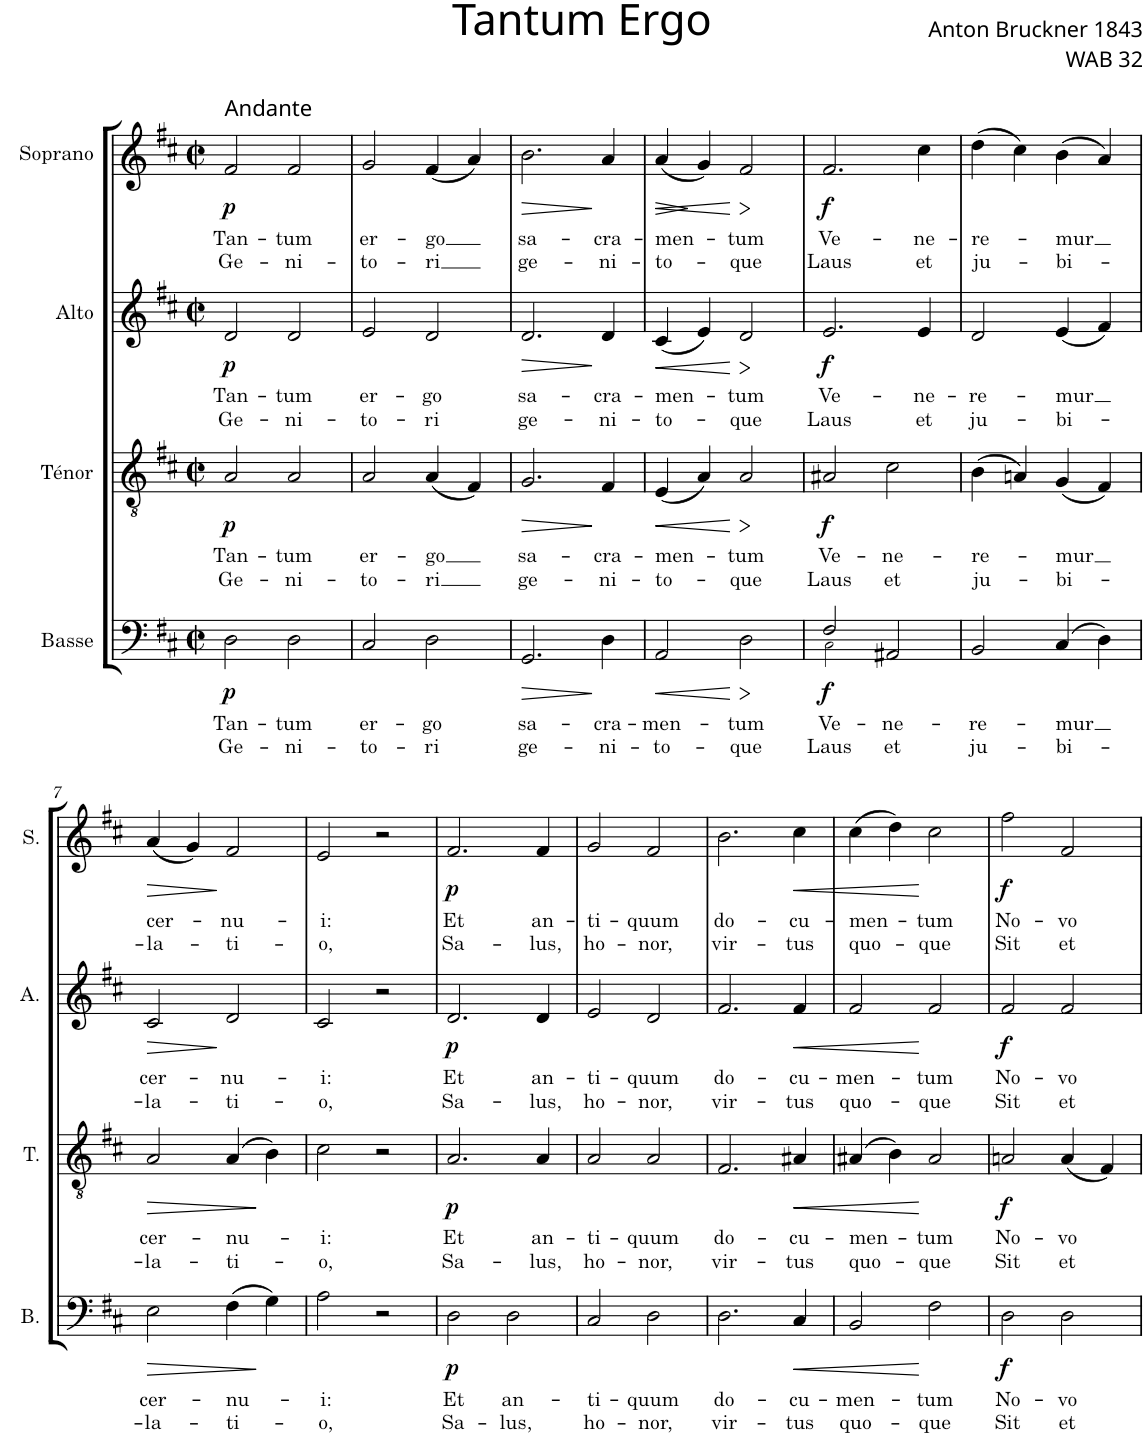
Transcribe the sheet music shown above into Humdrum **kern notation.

**kern	**text	**text	**dynam	**kern	**text	**text	**dynam	**kern	**text	**text	**dynam	**kern	**text	**text	**dynam
*part4	*part4	*part4	*part4	*part3	*part3	*part3	*part3	*part2	*part2	*part2	*part2	*part1	*part1	*part1	*part1
*staff4	*staff4	*staff4	*staff4	*staff3	*staff3	*staff3	*staff3	*staff2	*staff2	*staff2	*staff2	*staff1	*staff1	*staff1	*staff1
*I"Basse	*	*	*	*I"Ténor	*	*	*	*I"Alto	*	*	*	*I"Soprano	*	*	*
*I'B.	*	*	*	*I'T.	*	*	*	*I'A.	*	*	*	*I'S.	*	*	*
*clefF4	*	*	*	*clefGv2	*	*	*	*clefG2	*	*	*	*clefG2	*	*	*
*k[f#c#]	*	*	*	*k[f#c#]	*	*	*	*k[f#c#]	*	*	*	*k[f#c#]	*	*	*
*D:	*	*	*	*D:	*	*	*	*D:	*	*	*	*D:	*	*	*
*M2/2	*	*	*	*M2/2	*	*	*	*M2/2	*	*	*	*M2/2	*	*	*
*met(c|)	*	*	*	*met(c|)	*	*	*	*met(c|)	*	*	*	*met(c|)	*	*	*
=1	=1	=1	=1	=1	=1	=1	=1	=1	=1	=1	=1	=1	=1	=1	=1
!	!	!	!	!	!	!	!	!	!	!	!	!LO:TX:a:t=Andante	!	!	!
!	!LO:LY:b	!LO:LY:b	!LO:DY:b	!	!LO:LY:b	!LO:LY:b	!LO:DY:b	!	!LO:LY:b	!LO:LY:b	!LO:DY:b	!	!LO:LY:b	!LO:LY:b	!LO:DY:b
2D\	Tan-	Ge-	p	2A/	Tan-	Ge-	p	2d/	Tan-	Ge-	p	2f#/	Tan-	Ge-	p
!	!LO:LY:b	!LO:LY:b	!	!	!LO:LY:b	!LO:LY:b	!	!	!LO:LY:b	!LO:LY:b	!	!	!LO:LY:b	!LO:LY:b	!
2D\	-tum	-ni-	.	2A/	-tum	-ni-	.	2d/	-tum	-ni-	.	2f#/	-tum	-ni-	.
=2	=2	=2	=2	=2	=2	=2	=2	=2	=2	=2	=2	=2	=2	=2	=2
!	!LO:LY:b	!LO:LY:b	!	!	!LO:LY:b	!LO:LY:b	!	!	!LO:LY:b	!LO:LY:b	!	!	!LO:LY:b	!LO:LY:b	!
2C#/	er-	-to-	.	2A/	er-	-to-	.	2e/	er-	-to-	.	2g/	er-	-to-	.
!	!LO:LY:b	!LO:LY:b	!	!	!LO:LY:b	!LO:LY:b	!	!	!LO:LY:b	!LO:LY:b	!	!	!LO:LY:b	!LO:LY:b	!
2D\	-go	-ri	.	(4A/	-go	-ri	.	2d/	-go	-ri	.	(4f#/	-go	-ri	.
.	.	.	.	4F#/)	.	.	.	.	.	.	.	4a/)	.	.	.
=3	=3	=3	=3	=3	=3	=3	=3	=3	=3	=3	=3	=3	=3	=3	=3
!	!LO:LY:b	!LO:LY:b	!LO:HP:b	!	!LO:LY:b	!LO:LY:b	!LO:HP:b	!	!LO:LY:b	!LO:LY:b	!LO:HP:b	!	!LO:LY:b	!LO:LY:b	!LO:HP:b
2.GG/	sa-	ge-	>	2.G/	sa-	ge-	>	2.d/	sa-	ge-	>	2.b\	sa-	ge-	>
!	!LO:LY:b	!LO:LY:b	!	!	!LO:LY:b	!LO:LY:b	!	!	!LO:LY:b	!LO:LY:b	!	!	!LO:LY:b	!LO:LY:b	!
4D\	-cra-	-ni-	.	4F#/	-cra-	-ni-	[	4d/	-cra-	-ni-	[	4a/	-cra-	-ni-	[ ]
=4	=4	=4	=4	=4	=4	=4	=4	=4	=4	=4	=4	=4	=4	=4	=4
!	!LO:LY:b	!LO:LY:b	!LO:HP:b	!	!LO:LY:b	!LO:LY:b	!LO:HP:b	!	!LO:LY:b	!LO:LY:b	!LO:HP:b	!	!LO:LY:b	!LO:LY:b	!LO:HP:b
2AA/	-men-	-to-	<	(4E/	-men-	-to-	<	(4c#/	-men-	-to-	<	(4a/	-men-	-to-	>
!	!	!	!	!	!	!	!	!	!	!	!	!	!	!	!LO:HP:n=1:b
.	.	.	.	4A/)	.	.	.	4e/)	.	.	.	4g/)	.	.	] <
!	!LO:LY:b	!LO:LY:b	!LO:HP:n=1:b	!	!LO:LY:b	!LO:LY:b	!LO:HP:n=1:b	!	!LO:LY:b	!LO:LY:b	!LO:HP:n=1:b	!	!LO:LY:b	!LO:LY:b	!LO:HP:n=1:b
2D\	-tum	-que	] [ >	2A/	-tum	-que	] [ >	2d/	-tum	-que	] [ >	2f#/	-tum	-que	[ >
=5	=5	=5	=5	=5	=5	=5	=5	=5	=5	=5	=5	=5	=5	=5	=5
!	!LO:LY:b	!LO:LY:b	!LO:DY:b	!	!LO:LY:b	!LO:LY:b	!LO:DY:b	!	!LO:LY:b	!LO:LY:b	!LO:DY:b	!	!LO:LY:b	!LO:LY:b	!LO:DY:b
*^	*	*	*	*	*	*	*	*	*	*	*	*	*	*	*
2F#/	2C#!\	Ve-	Laus	f	2A#X/	Ve-	Laus	f	2.e/	Ve-	Laus	f	2.f#/	Ve-	Laus	f
!	!	!LO:LY:b	!LO:LY:b	!	!	!LO:LY:b	!LO:LY:b	!	!	!	!	!	!	!	!	!
2AA#X/	2ryy	-ne-	et	.	2c#\	-ne-	et	.	.	.	.	.	.	.	.	.
!	!	!	!	!	!	!	!	!	!	!LO:LY:b	!LO:LY:b	!	!	!LO:LY:b	!LO:LY:b	!
.	.	.	.	.	.	.	.	.	4e/	-ne-	et	.	4cc#\	-ne-	et	.
*v	*v	*	*	*	*	*	*	*	*	*	*	*	*	*	*	*
=6	=6	=6	=6	=6	=6	=6	=6	=6	=6	=6	=6	=6	=6	=6	=6
!	!LO:LY:b	!LO:LY:b	!	!	!LO:LY:b	!LO:LY:b	!	!	!LO:LY:b	!LO:LY:b	!	!	!LO:LY:b	!LO:LY:b	!
2BB/	-re-	ju-	.	(4B\	-re-	ju-	.	2d/	-re-	ju-	.	(4dd\	-re-	ju-	.
.	.	.	.	4An/)	.	.	.	.	.	.	.	4cc#\)	.	.	.
!	!LO:LY:b	!LO:LY:b	!	!	!LO:LY:b	!LO:LY:b	!	!	!LO:LY:b	!LO:LY:b	!	!	!LO:LY:b	!LO:LY:b	!
(4C#/	-mur	-bi-	.	(4G/	-mur	-bi-	.	(4e/	-mur	-bi-	.	(4b\	-mur	-bi-	.
4D\)	.	.	.	4F#/)	.	.	.	4f#/)	.	.	.	4a/)	.	.	.
!!LO:LB:g=z
=7	=7	=7	=7	=7	=7	=7	=7	=7	=7	=7	=7	=7	=7	=7	=7
!	!LO:LY:b	!LO:LY:b	!LO:HP:b	!	!LO:LY:b	!LO:LY:b	!LO:HP:b	!	!LO:LY:b	!LO:LY:b	!LO:HP:b	!	!LO:LY:b	!LO:LY:b	!LO:HP:b
2E\	cer-	-la-	>	2A/	cer-	-la-	>	2c#/	cer-	-la-	>	(4a/	cer-	-la-	>
.	.	.	.	.	.	.	.	.	.	.	.	4g/)	.	.	.
!	!LO:LY:b	!LO:LY:b	!	!	!LO:LY:b	!LO:LY:b	!	!	!LO:LY:b	!LO:LY:b	!	!	!LO:LY:b	!LO:LY:b	!
(4F#\	-nu-	-ti-	.	(4A/	-nu-	-ti-	.	2d/	-nu-	-ti-	]	2f#/	-nu-	-ti-	]
4G\)	.	.	]	4B\)	.	.	]	.	.	.	.	.	.	.	.
=8	=8	=8	=8	=8	=8	=8	=8	=8	=8	=8	=8	=8	=8	=8	=8
!	!LO:LY:b	!LO:LY:b	!	!	!LO:LY:b	!LO:LY:b	!	!	!LO:LY:b	!LO:LY:b	!	!	!LO:LY:b	!LO:LY:b	!
2A\	-i:	-o,	.	2c#\	-i:	-o,	.	2c#/	-i:	-o,	.	2e/	-i:	-o,	.
2r	.	.	.	2r	.	.	.	2r	.	.	.	2r	.	.	.
=9	=9	=9	=9	=9	=9	=9	=9	=9	=9	=9	=9	=9	=9	=9	=9
!	!LO:LY:b	!LO:LY:b	!LO:DY:b	!	!LO:LY:b	!LO:LY:b	!LO:DY:b	!	!LO:LY:b	!LO:LY:b	!LO:DY:b	!	!LO:LY:b	!LO:LY:b	!LO:DY:b
2D\	Et	Sa-	p	2.A/	Et	Sa-	p	2.d/	Et	Sa-	p	2.f#/	Et	Sa-	p
!	!LO:LY:b	!LO:LY:b	!	!	!	!	!	!	!	!	!	!	!	!	!
2D\	an-	-lus,	.	.	.	.	.	.	.	.	.	.	.	.	.
!	!	!	!	!	!LO:LY:b	!LO:LY:b	!	!	!LO:LY:b	!LO:LY:b	!	!	!LO:LY:b	!LO:LY:b	!
.	.	.	.	4A/	an-	-lus,	.	4d/	an-	-lus,	.	4f#/	an-	-lus,	.
=10	=10	=10	=10	=10	=10	=10	=10	=10	=10	=10	=10	=10	=10	=10	=10
!	!LO:LY:b	!LO:LY:b	!	!	!LO:LY:b	!LO:LY:b	!	!	!LO:LY:b	!LO:LY:b	!	!	!LO:LY:b	!LO:LY:b	!
2C#/	-ti-	ho-	.	2A/	-ti-	ho-	.	2e/	-ti-	ho-	.	2g/	-ti-	ho-	.
!	!LO:LY:b	!LO:LY:b	!	!	!LO:LY:b	!LO:LY:b	!	!	!LO:LY:b	!LO:LY:b	!	!	!LO:LY:b	!LO:LY:b	!
2D\	-quum	-nor,	.	2A/	-quum	-nor,	.	2d/	-quum	-nor,	.	2f#/	-quum	-nor,	.
=11	=11	=11	=11	=11	=11	=11	=11	=11	=11	=11	=11	=11	=11	=11	=11
!	!LO:LY:b	!LO:LY:b	!	!	!LO:LY:b	!LO:LY:b	!	!	!LO:LY:b	!LO:LY:b	!	!	!LO:LY:b	!LO:LY:b	!
2.D\	do-	vir-	.	2.F#/	do-	vir-	.	2.f#/	do-	vir-	.	2.b\	do-	vir-	.
!	!LO:LY:b	!LO:LY:b	!	!	!LO:LY:b	!LO:LY:b	!LO:HP:b	!	!LO:LY:b	!LO:LY:b	!LO:HP:b	!	!LO:LY:b	!LO:LY:b	!LO:HP:b
4C#/	-cu-	-tus	.	4A#X/	-cu-	-tus	<	4f#/	-cu-	-tus	<	4cc#\	-cu-	-tus	<
=12	=12	=12	=12	=12	=12	=12	=12	=12	=12	=12	=12	=12	=12	=12	=12
!	!LO:LY:b	!LO:LY:b	!	!	!LO:LY:b	!LO:LY:b	!	!	!LO:LY:b	!LO:LY:b	!	!	!LO:LY:b	!LO:LY:b	!
2BB/	-men-	quo-	.	(4A#X/	-men-	quo-	.	2f#/	-men-	quo-	.	(4cc#\	-men-	quo-	.
.	.	.	.	4B\)	.	.	.	.	.	.	.	4dd\)	.	.	.
!	!LO:LY:b	!LO:LY:b	!	!	!LO:LY:b	!LO:LY:b	!	!	!LO:LY:b	!LO:LY:b	!	!	!LO:LY:b	!LO:LY:b	!
2F#\	-tum	-que	]	2A#/	-tum	-que	]	2f#/	-tum	-que	]	2cc#\	-tum	-que	]
=13	=13	=13	=13	=13	=13	=13	=13	=13	=13	=13	=13	=13	=13	=13	=13
!	!LO:LY:b	!LO:LY:b	!LO:DY:b	!	!LO:LY:b	!LO:LY:b	!LO:DY:b	!	!LO:LY:b	!LO:LY:b	!LO:DY:b	!	!LO:LY:b	!LO:LY:b	!LO:DY:b
2D\	No-	Sit	f	2An/	No-	Sit	f	2f#/	No-	Sit	f	2ff#\	No-	Sit	f
!	!LO:LY:b	!LO:LY:b	!	!	!LO:LY:b	!LO:LY:b	!	!	!LO:LY:b	!LO:LY:b	!	!	!LO:LY:b	!LO:LY:b	!
2D\	-vo	et	.	(4A/	-vo	et	.	2f#/	-vo	et	.	2f#/	-vo	et	.
.	.	.	.	4F#/)	.	.	.	.	.	.	.	.	.	.	.
=	=	=	=	=	=	=	=	=	=	=	=	=	=	=	=
*-	*-	*-	*-	*-	*-	*-	*-	*-	*-	*-	*-	*-	*-	*-	*-
